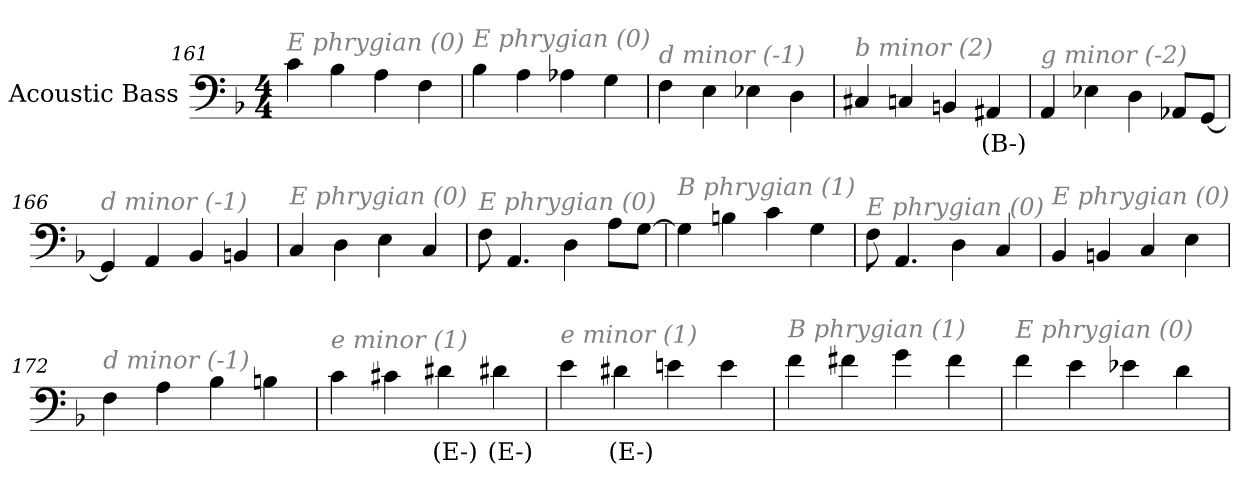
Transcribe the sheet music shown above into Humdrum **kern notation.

**kern	**text
*part1	*part1
*staff1	*staff1
*I"Acoustic Bass	*
*clefF4	*
*ITrd7c12	*
*k[b-]	*
*F:	*
*M4/4	*
=161	=161
!LO:TX:i:color=#808080:t=E phrygian (0)	!
4C	.
4BB-	.
4AA	.
4FF	.
=162	=162
!LO:TX:i:color=#808080:t=E phrygian (0)	!
4BB-	.
4AA	.
4AA-X	.
4GG	.
=163	=163
!LO:TX:i:color=#808080:t=d minor (-1)	!
4FF	.
4EE	.
4EE-X	.
4DD	.
=164	=164
!LO:TX:i:color=#808080:t=b minor (2)	!
4CC#X	.
4CCn	.
4BBBn	.
4AAA#Xi	(B-)
=165	=165
!LO:TX:i:color=#808080:t=g minor (-2)	!
4AAA	.
4EE-X	.
4DD	.
8AAA-XL	.
[8GGGJ	.
=166	=166
!LO:TX:i:color=#808080:t=d minor (-1)	!
4GGG]	.
4AAA	.
4BBB-	.
4BBBn	.
=167	=167
!LO:TX:i:color=#808080:t=E phrygian (0)	!
4CC	.
4DD	.
4EE	.
4CC	.
=168	=168
!LO:TX:i:color=#808080:t=E phrygian (0)	!
8FF	.
4.AAA	.
4DD	.
8AAL	.
[8GGJ	.
=169	=169
!LO:TX:i:color=#808080:t=B phrygian (1)	!
4GG]	.
4BBn	.
4C	.
4GG	.
=170	=170
!LO:TX:i:color=#808080:t=E phrygian (0)	!
8FF	.
4.AAA	.
4DD	.
4CC	.
=171	=171
!LO:TX:i:color=#808080:t=E phrygian (0)	!
4BBB-	.
4BBBn	.
4CC	.
4EE	.
=172	=172
!LO:TX:i:color=#808080:t=d minor (-1)	!
4FF	.
4AA	.
4BB-	.
4BBn	.
=173	=173
!LO:TX:i:color=#808080:t=e minor (1)	!
4C	.
4C#X	.
4D#Xi	(E-)
4D#Xi	(E-)
=174	=174
!LO:TX:i:color=#808080:t=e minor (1)	!
4E	.
4D#Xi	(E-)
4En	.
4E	.
=175	=175
!LO:TX:i:color=#808080:t=B phrygian (1)	!
4F	.
4F#X	.
4G	.
4F#	.
=176	=176
!LO:TX:i:color=#808080:t=E phrygian (0)	!
4F	.
4E	.
4E-X	.
4D	.
=	=
*-	*-
